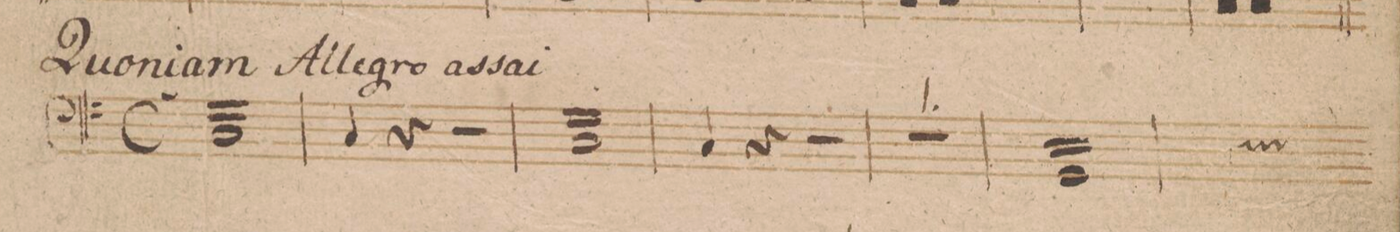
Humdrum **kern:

**kern	**dynam
*I"Tympano in C. F.	*
*clefF4	*
*k[b-]	*
*met(c)	*
*M3/4	*
*k[b-]	*
*M4/4	*
*met(c)	*
*mmet(c)	*
*tremolo	*
16FLL	.
16F	.
16F	.
16F	.
16F	.
16F	.
16F	.
16F	.
16F	.
16F	.
16F	.
16F	.
16F	.
16F	.
16F	.
16FJJ	.
*Xtremolo	*
=130	=130
4F/	.
4r	.
2r	.
=131	=131
*tremolo	*
16FLL	.
16F	.
16F	.
16F	.
16F	.
16F	.
16F	.
16F	.
16F	.
16F	.
16F	.
16F	.
16F	.
16F	.
16F	.
16FJJ	.
*Xtremolo	*
=132	=132
4F/	.
4r	.
2r	.
=133	=133
1r	.
=134	=134
*tremolo	*
16CLL	.
16C	.
16C	.
16C	.
16C	.
16C	.
16C	.
16C	.
16C	.
16C	.
16C	.
16C	.
16C	.
16C	.
16C	.
16CJJ	.
*Xtremolo	*
*custos:E	*
=135	=135
*-	*-
